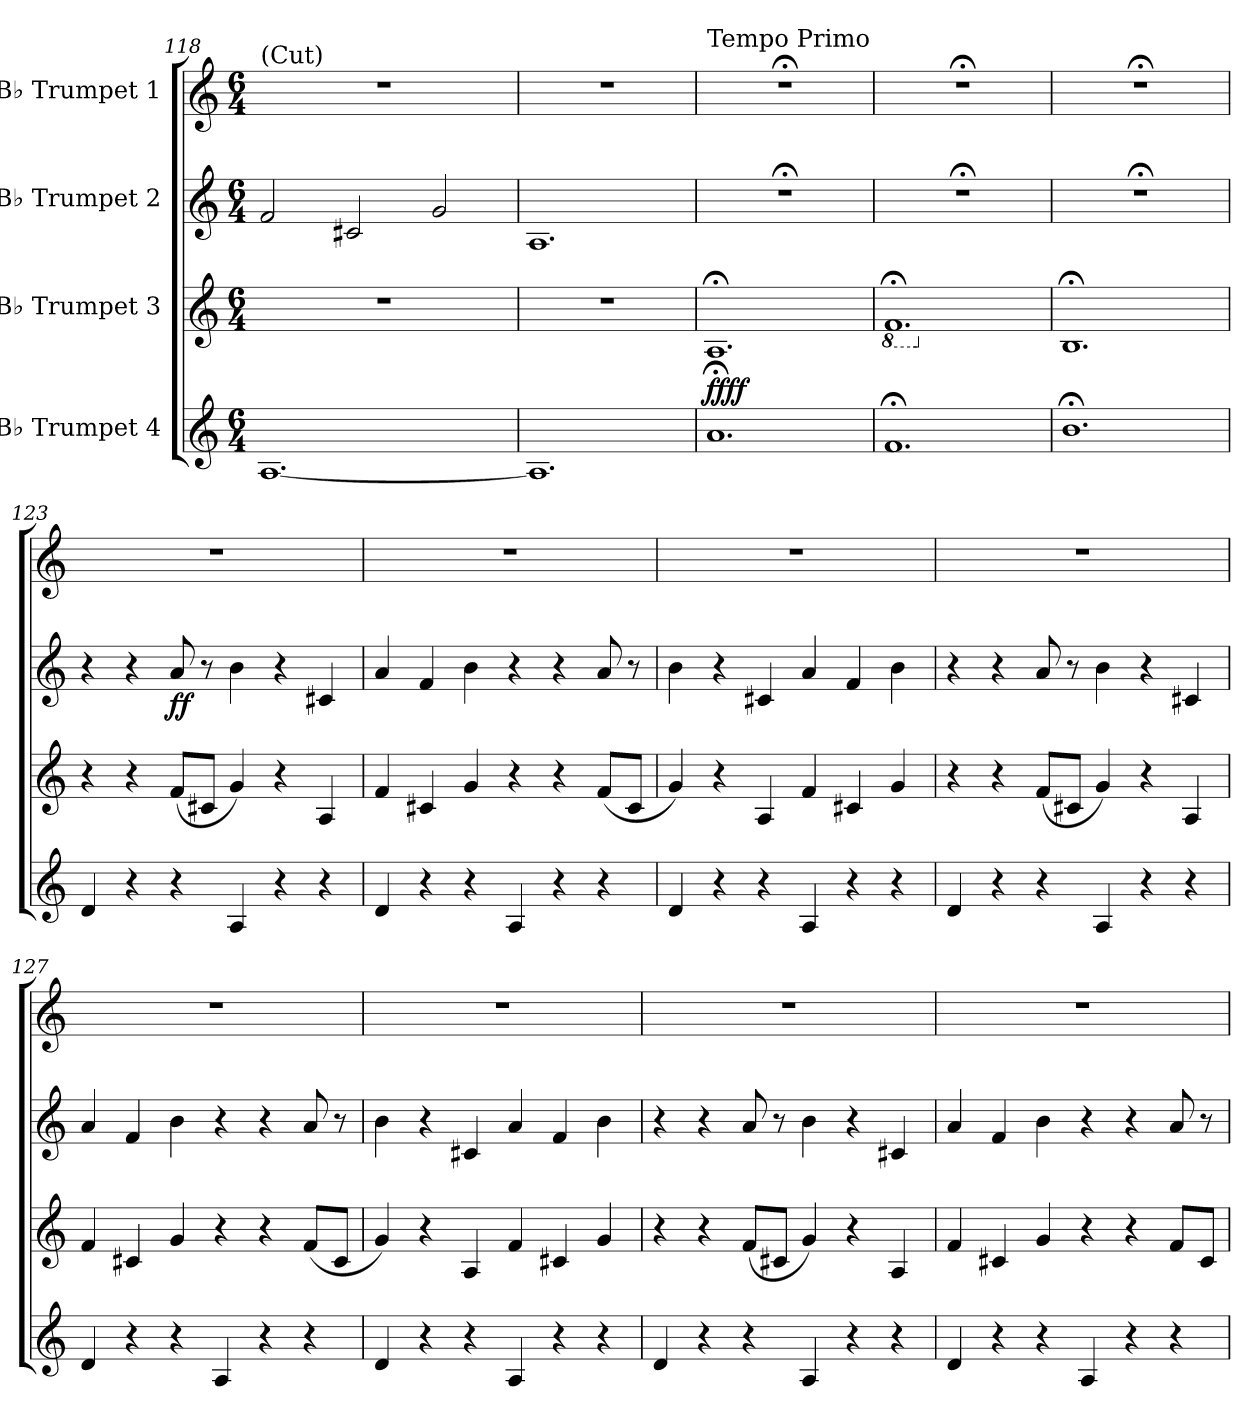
**kern	**dynam	**kern	**kern	**dynam	**kern
*part4	*part4	*part3	*part2	*part2	*part1
*staff4	*staff4	*staff3	*staff2	*staff2	*staff1
*I"B♭ Trumpet 4	*	*I"B♭ Trumpet 3	*I"B♭ Trumpet 2	*	*I"B♭ Trumpet 1
!!LO:PB:g=z
*clefG2	*	*clefG2	*clefG2	*	*clefG2
*ITrd1c2	*	*ITrd1c2	*ITrd1c2	*	*ITrd1c2
*k[b-e-]	*	*k[b-e-]	*k[b-e-]	*	*k[b-e-]
*M6/4	*	*M6/4	*M6/4	*	*M6/4
=118	=118	=118	=118	=118	=118
!	!	!	!	!	!LO:TX:a:t=(Cut)
[1.G	.	1.r	2e-/	.	1.r
.	.	.	2Bn/	.	.
.	.	.	2f/	.	.
=119	=119	=119	=119	=119	=119
1.G]	.	1.r	1.G	.	1.r
=120	=120	=120	=120	=120	=120
*	*	*	*	*	*MM180
!	!	!	!	!	!LO:TX:a:t=Tempo Primo
!	!LO:DY:a	!	!	!	!
!	!LO:DY:n=1:b	!	!	!	!
1.g;<	ff ff	1.G;<	1.r;<	.	1.r;<
=121	=121	=121	=121	=121	=121
*	*	*8ba	*	*	*
1.e-;<	.	1.E-;<	1.r;<	.	1.r;<
=122	=122	=122	=122	=122	=122
*	*	*X8ba	*	*	*
1.a;<	.	1.A;<	1.r;<	.	1.r;<
=123	=123	=123	=123	=123	=123
!!LO:REH:place=s1:a:B:fs=14:t=123
*	*	*	*	*	*MM300
4c/	.	4r	4r	.	1.r
4r	.	4r	4r	.	.
!	!	!	!	!LO:DY:b	!
4r	.	(8e-/L	8g/	ff	.
.	.	8Bn/J	8r	.	.
4G/	.	4f/)	4a\	.	.
4r	.	4r	4r	.	.
4r	.	4G/	4Bn/	.	.
=124	=124	=124	=124	=124	=124
4c/	.	4e-/	4g/	.	1.r
4r	.	4Bn/	4e-/	.	.
4r	.	4f/	4a\	.	.
4G/	.	4r	4r	.	.
4r	.	4r	4r	.	.
4r	.	(8e-/L	8g/	.	.
.	.	8B/J	8r	.	.
=125	=125	=125	=125	=125	=125
4c/	.	4f/)	4a\	.	1.r
4r	.	4r	4r	.	.
4r	.	4G/	4Bn/	.	.
4G/	.	4e-/	4g/	.	.
4r	.	4Bn/	4e-/	.	.
4r	.	4f/	4a\	.	.
!!LO:LB:g=z
=126	=126	=126	=126	=126	=126
4c/	.	4r	4r	.	1.r
4r	.	4r	4r	.	.
4r	.	(8e-/L	8g/	.	.
.	.	8Bn/J	8r	.	.
4G/	.	4f/)	4a\	.	.
4r	.	4r	4r	.	.
4r	.	4G/	4Bn/	.	.
=127	=127	=127	=127	=127	=127
4c/	.	4e-/	4g/	.	1.r
4r	.	4Bn/	4e-/	.	.
4r	.	4f/	4a\	.	.
4G/	.	4r	4r	.	.
4r	.	4r	4r	.	.
4r	.	(8e-/L	8g/	.	.
.	.	8B/J	8r	.	.
=128	=128	=128	=128	=128	=128
4c/	.	4f/)	4a\	.	1.r
4r	.	4r	4r	.	.
4r	.	4G/	4Bn/	.	.
4G/	.	4e-/	4g/	.	.
4r	.	4Bn/	4e-/	.	.
4r	.	4f/	4a\	.	.
=129	=129	=129	=129	=129	=129
4c/	.	4r	4r	.	1.r
4r	.	4r	4r	.	.
4r	.	(8e-/L	8g/	.	.
.	.	8Bn/J	8r	.	.
4G/	.	4f/)	4a\	.	.
4r	.	4r	4r	.	.
4r	.	4G/	4Bn/	.	.
=130	=130	=130	=130	=130	=130
4c/	.	4e-/	4g/	.	1.r
4r	.	4Bn/	4e-/	.	.
4r	.	4f/	4a\	.	.
4G/	.	4r	4r	.	.
4r	.	4r	4r	.	.
4r	.	8e-/L	8g/	.	.
.	.	8B/J	8r	.	.
=	=	=	=	=	=
*-	*-	*-	*-	*-	*-
